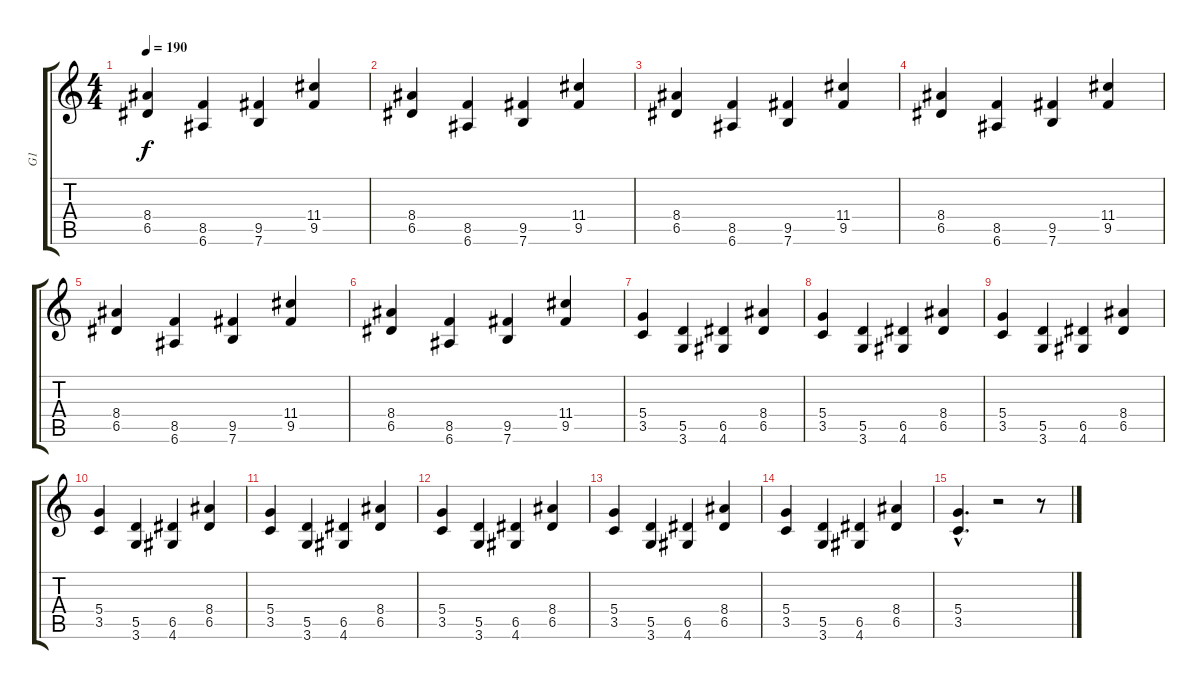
\track ("G1" "G1") {instrument distortionguitar}
\staff {score tabs}
\tuning (E4 B3 G3 D3 A2 E2) {hide}
\ts (4 4)
\tempo 190
\clef g2
\ks c
(8.4 6.5).4{dy f} (8.5 6.6).4 (9.5 7.6).4 (11.4 9.5).4 |
(8.4 6.5).4 (8.5 6.6).4 (9.5 7.6).4 (11.4 9.5).4 |
(8.4 6.5).4 (8.5 6.6).4 (9.5 7.6).4 (11.4 9.5).4 |
(8.4 6.5).4 (8.5 6.6).4 (9.5 7.6).4 (11.4 9.5).4 |
(8.4 6.5).4 (8.5 6.6).4 (9.5 7.6).4 (11.4 9.5).4 |
(8.4 6.5).4 (8.5 6.6).4 (9.5 7.6).4 (11.4 9.5).4 |
(5.4 3.5).4 (5.5 3.6).4 (6.5 4.6).4 (8.4 6.5).4 |
(5.4 3.5).4 (5.5 3.6).4 (6.5 4.6).4 (8.4 6.5).4 |
(5.4 3.5).4 (5.5 3.6).4 (6.5 4.6).4 (8.4 6.5).4 |
(5.4 3.5).4 (5.5 3.6).4 (6.5 4.6).4 (8.4 6.5).4 |
(5.4 3.5).4 (5.5 3.6).4 (6.5 4.6).4 (8.4 6.5).4 |
(5.4 3.5).4 (5.5 3.6).4 (6.5 4.6).4 (8.4 6.5).4 |
(5.4 3.5).4 (5.5 3.6).4 (6.5 4.6).4 (8.4 6.5).4 |
(5.4 3.5).4 (5.5 3.6).4 (6.5 4.6).4 (8.4 6.5).4 |
(5.4{hac} 3.5{hac}).4{d} r.2 r.8
